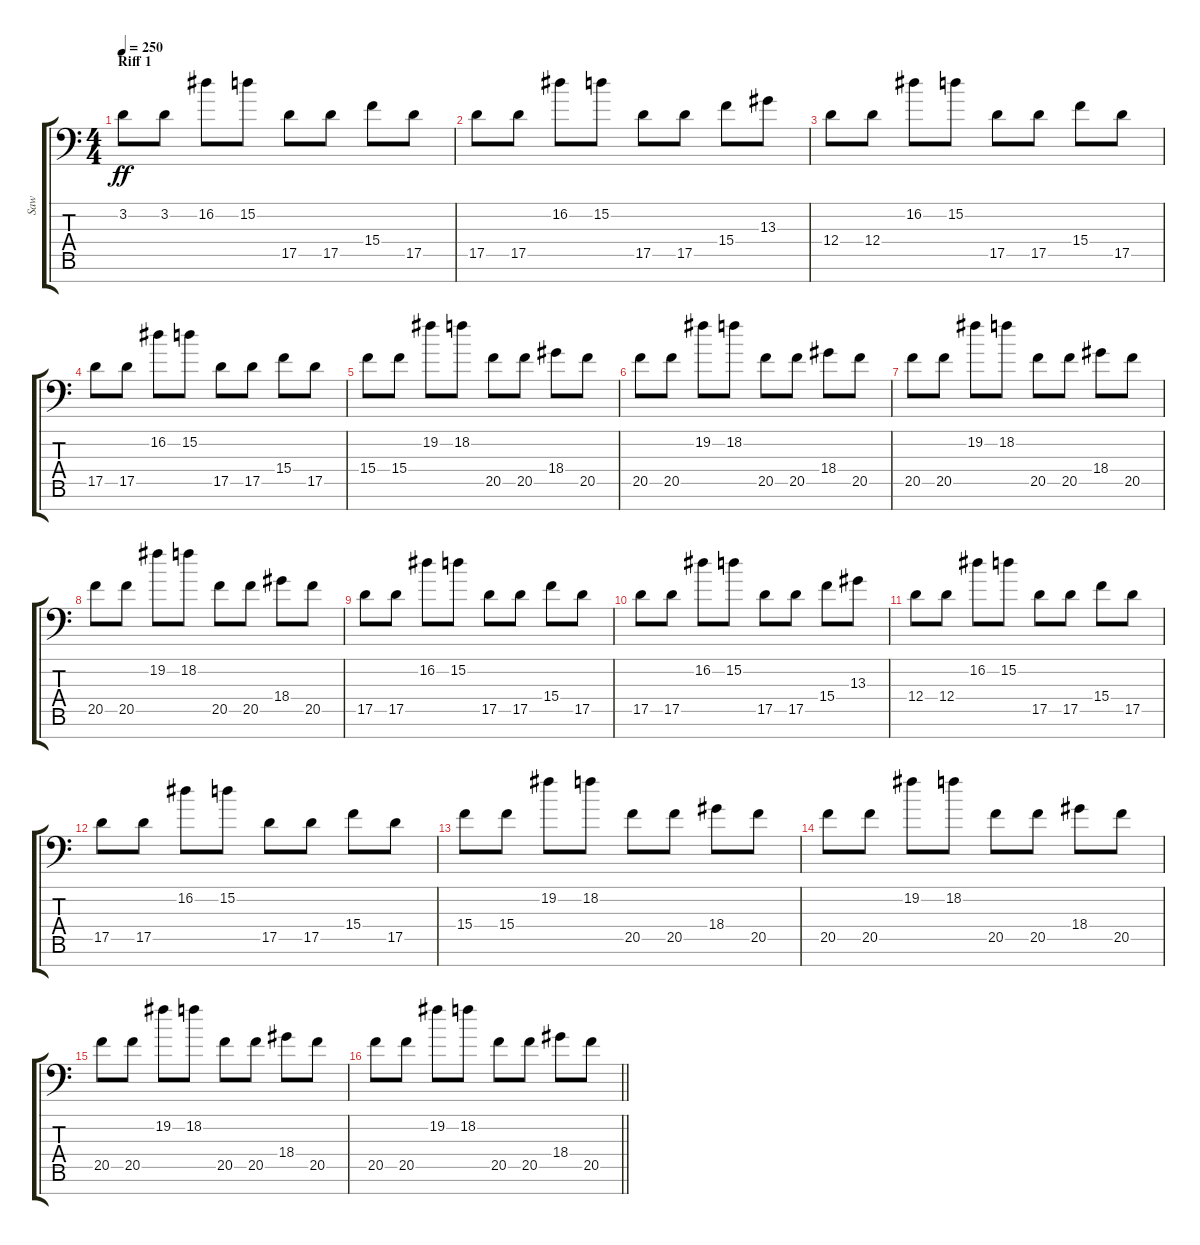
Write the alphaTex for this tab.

\track ("Saw" "Saw") {instrument lead2sawtooth}
\staff {score tabs}
\tuning (C8 B3 G3 D3 A2 E2 C-1) {hide}
\ts (4 4)
\section ("" "Riff 1")
\tempo 250
\clef f4
\ks c
3.2.8{dy ff} 3.2.8 16.2.8 15.2.8 17.5.8 17.5.8 15.4.8 17.5.8 |
17.5.8 17.5.8 16.2.8 15.2.8 17.5.8 17.5.8 15.4.8 13.3.8 |
12.4.8 12.4.8 16.2.8 15.2.8 17.5.8 17.5.8 15.4.8 17.5.8 |
17.5.8 17.5.8 16.2.8 15.2.8 17.5.8 17.5.8 15.4.8 17.5.8 |
15.4.8 15.4.8 19.2.8 18.2.8 20.5.8 20.5.8 18.4.8 20.5.8 |
20.5.8 20.5.8 19.2.8 18.2.8 20.5.8 20.5.8 18.4.8 20.5.8 |
20.5.8 20.5.8 19.2.8 18.2.8 20.5.8 20.5.8 18.4.8 20.5.8 |
20.5.8 20.5.8 19.2.8 18.2.8 20.5.8 20.5.8 18.4.8 20.5.8 |
17.5.8 17.5.8 16.2.8 15.2.8 17.5.8 17.5.8 15.4.8 17.5.8 |
17.5.8 17.5.8 16.2.8 15.2.8 17.5.8 17.5.8 15.4.8 13.3.8 |
12.4.8 12.4.8 16.2.8 15.2.8 17.5.8 17.5.8 15.4.8 17.5.8 |
17.5.8 17.5.8 16.2.8 15.2.8 17.5.8 17.5.8 15.4.8 17.5.8 |
15.4.8 15.4.8 19.2.8 18.2.8 20.5.8 20.5.8 18.4.8 20.5.8 |
20.5.8 20.5.8 19.2.8 18.2.8 20.5.8 20.5.8 18.4.8 20.5.8 |
20.5.8 20.5.8 19.2.8 18.2.8 20.5.8 20.5.8 18.4.8 20.5.8 |
\barLineRight lightlight
20.5.8 20.5.8 19.2.8 18.2.8 20.5.8 20.5.8 18.4.8 20.5.8
